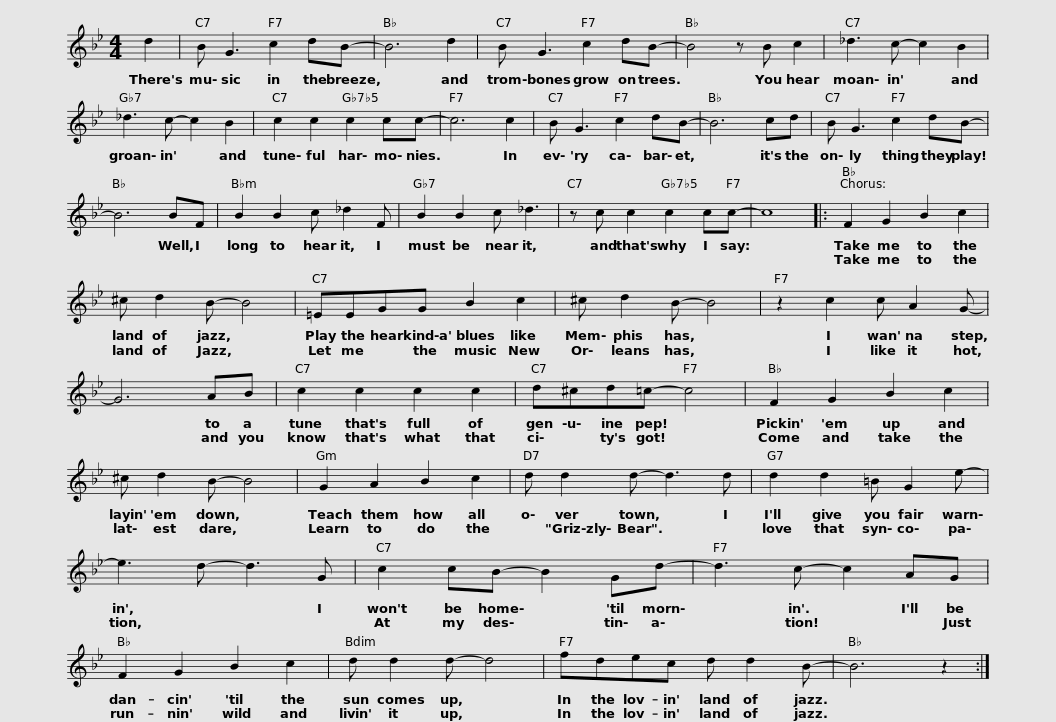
X:1
L:1/8
M:4/4
I:linebreak $
K:Bb
V:1 treble
V:1
 d2 | B G3 c2 dB- | B6 d2 | B G3 c2 dB- | B4 z B c2 |$ %5
 _d3 c- c2 B2 | _d3 c- c2 B2 | c2 c2 c2 cc- | c6 c2 |$ B G3 c2 dB- | %10
 B6 cd | B G3 c2 dB- | B6 BF |$ B2 B2 c _d2 F | B2 B2 c _d3 | %15
 z c c2 c2 cc- | c8 |:$ F2 G2 B2 c2 | ^c d2 B- B4 | =EEGG B2 c2 | %20
 ^c d2 B- B4 |$ z2 c2 c A2 G- | G6 AB | c2 c2 c2 c2 | d^cd=c- c4 |$ %25
 F2 G2 B2 c2 | ^c d2 B- B4 | G2 A2 B2 c2 | d d2 d- d3 d |$ d2 d2 =B G2 e- | %30
 e3 d- d3 G | c2 cB- B2 Gd- | d3 c- c2 AG |$ F2 G2 B2 c2 | d d2 d- d4 | %35
 fdec d d2 B- | B6 z2 :| %37
